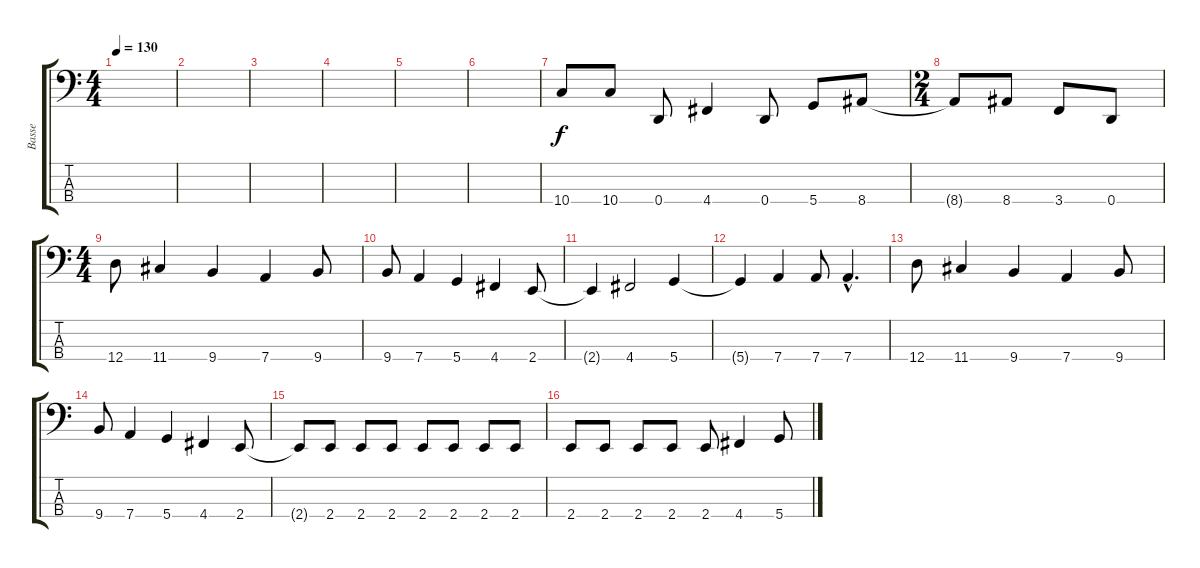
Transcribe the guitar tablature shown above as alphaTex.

\track ("Basse" "Basse") {instrument electricbasspick}
\staff {score tabs}
\tuning (G2 D2 A1 D1) {hide}
\ts (4 4)
\tempo 130
\clef f4
\ks c
|
|
|
|
|
|
10.4.8 10.4.8 0.4.8 4.4.4 0.4.8 5.4.8 8.4.8 |
\ts (2 4)
8.4{t}.8 8.4.8 3.4.8 0.4.8 |
\ts (4 4)
12.4.8 11.4.4 9.4.4 7.4.4 9.4.8 |
9.4.8 7.4.4 5.4.4 4.4.4 2.4.8 |
2.4{t}.4 4.4.2 5.4.4 |
5.4{t}.4 7.4.4 7.4.8 7.4{hac}.4{d} |
12.4.8 11.4.4 9.4.4 7.4.4 9.4.8 |
9.4.8 7.4.4 5.4.4 4.4.4 2.4.8 |
2.4{t}.8 2.4.8 2.4.8 2.4.8 2.4.8 2.4.8 2.4.8 2.4.8 |
2.4.8 2.4.8 2.4.8 2.4.8 2.4.8 4.4.4 5.4.8
